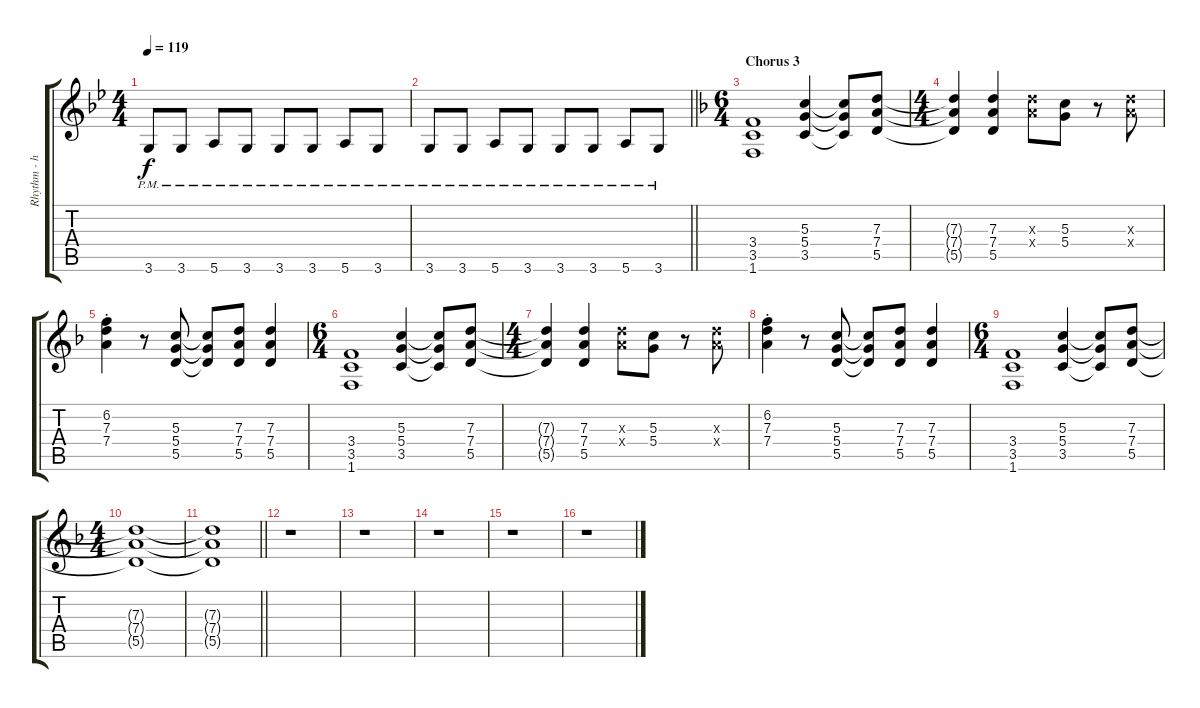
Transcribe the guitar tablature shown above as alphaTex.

\track ("Rhythm - heavy - right" "Rhythm - h") {instrument distortionguitar}
\staff {score tabs}
\tuning (E4 B3 G3 D3 A2 E2) {hide}
\ts (4 4)
\tempo 119
\clef g2
\ks bb
3.6{pm}.8{dy f} 3.6{pm}.8 5.6{pm}.8 3.6{pm}.8 3.6{pm}.8 3.6{pm}.8 5.6{pm}.8 3.6{pm}.8 |
\barLineRight lightlight
3.6{pm}.8 3.6{pm}.8 5.6{pm}.8 3.6{pm}.8 3.6{pm}.8 3.6{pm}.8 5.6{pm}.8 3.6{pm}.8 |
\ts (6 4)
\section ("" "Chorus 3")
\ks f
(3.4 3.5 1.6).1 (5.3 5.4 3.5).4 (5.3{t} 5.4{t} 3.5{t}).8 (7.3 7.4 5.5).8 |
\ts (4 4)
(7.3{t} 7.4{t} 5.5{t}).4 (7.3 7.4 5.5).4 (7.3{x} 7.4{x}).8 (5.3 5.4).8 r.8 (7.3{x} 7.4{x}).8 |
(6.2{st} 7.3{st} 7.4{st}).4 r.8 (5.3 5.4 5.5).8 (5.3{t} 5.4{t} 5.5{t}).8 (7.3 7.4 5.5).8 (7.3 7.4 5.5).4 |
\ts (6 4)
(3.4 3.5 1.6).1 (5.3 5.4 3.5).4 (5.3{t} 5.4{t} 3.5{t}).8 (7.3 7.4 5.5).8 |
\ts (4 4)
(7.3{t} 7.4{t} 5.5{t}).4 (7.3 7.4 5.5).4 (7.3{x} 7.4{x}).8 (5.3 5.4).8 r.8 (7.3{x} 7.4{x}).8 |
(6.2{st} 7.3{st} 7.4{st}).4 r.8 (5.3 5.4 5.5).8 (5.3{t} 5.4{t} 5.5{t}).8 (7.3 7.4 5.5).8 (7.3 7.4 5.5).4 |
\ts (6 4)
(3.4 3.5 1.6).1 (5.3 5.4 3.5).4 (5.3{t} 5.4{t} 3.5{t}).8 (7.3 7.4 5.5).8 |
\ts (4 4)
(7.3{t} 7.4{t} 5.5{t}).1{volume 5} |
\barLineRight lightlight
(7.3{t} 7.4{t} 5.5{t}).1 |
\section ("" "")
r.1 |
r.1 |
r.1 |
r.1 |
r.1
